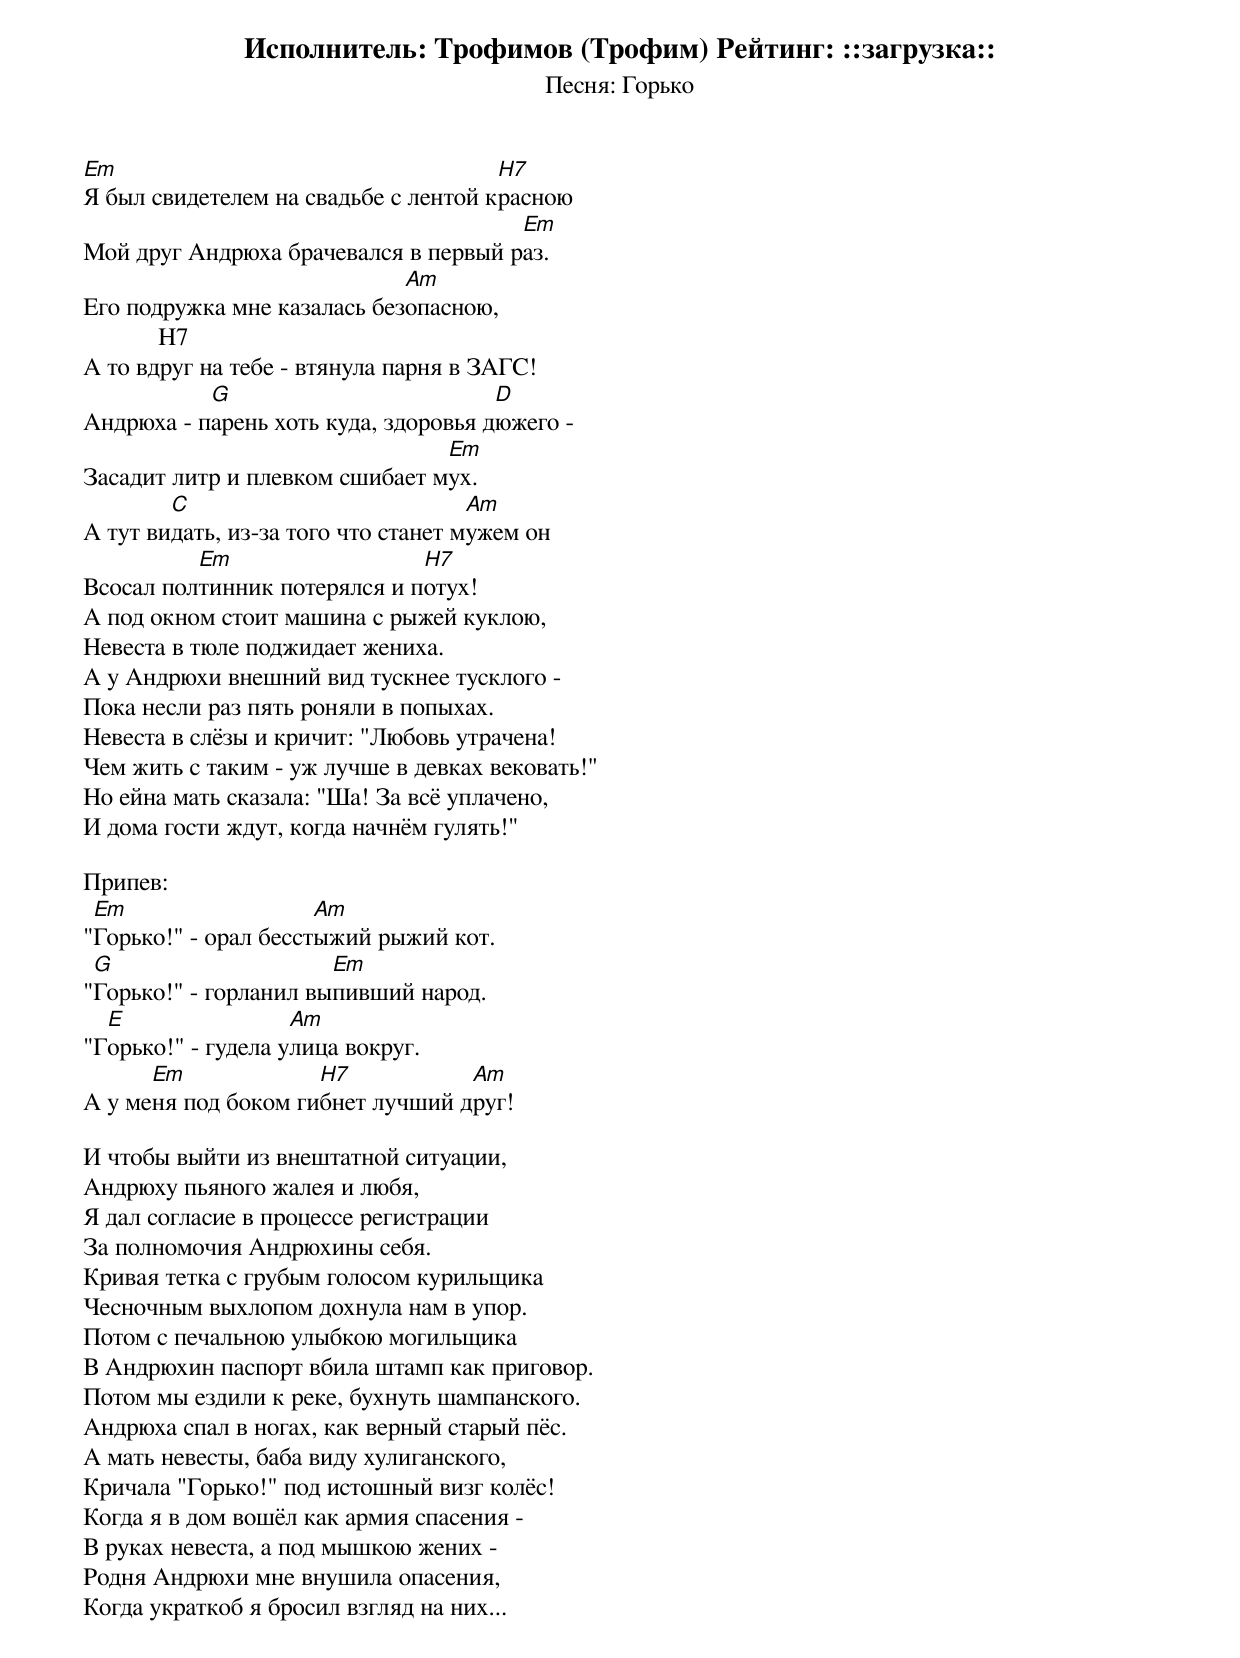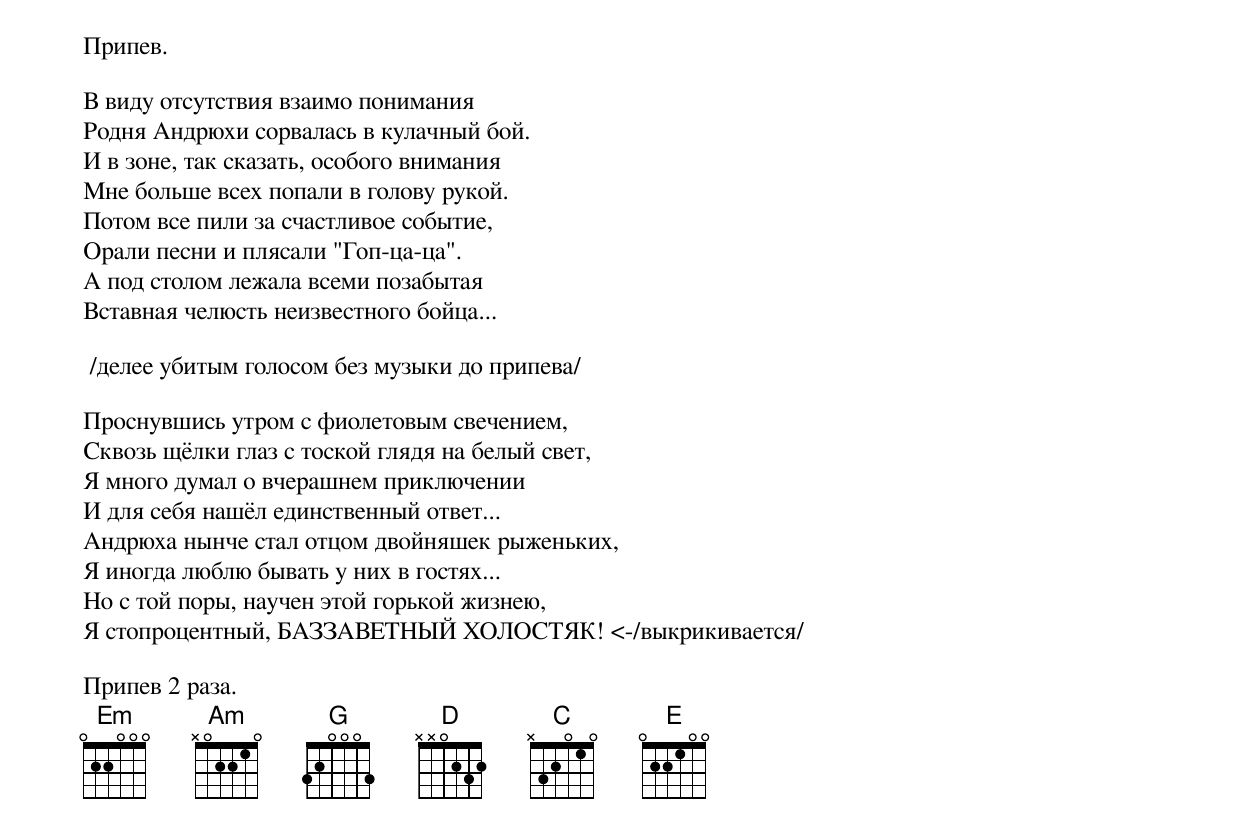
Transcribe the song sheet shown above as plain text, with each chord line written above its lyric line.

Исполнитель: Трофимов (Трофим) Рейтинг: ::загрузка::
Песня: Горько

Em                                    H7
Я был свидетелем на свадьбе с лентой красною
                                      Em
Мой друг Андрюха брачевался в первый раз.
                             Am
Его подружка мне казалась безопасною,
            H7
А то вдруг на тебе - втянула парня в ЗАГС!
           G                          D
Андрюха - парень хоть куда, здоровья дюжего -
                                Em
Засадит литр и плевком сшибает мух.
        C                            Am
А тут видать, из-за того что станет мужем он
          Em                  H7
Всосал полтинник потерялся и потух!
А под окном стоит машина с рыжей куклою,
Невеста в тюле поджидает жениха.
А у Андрюхи внешний вид тускнее тусклого -
Пока несли раз пять роняли в попыхах.
Невеста в слёзы и кричит: "Любовь утрачена!
Чем жить с таким - уж лучше в девках вековать!"
Но ейна мать сказала: "Ша! За всё уплачено,
И дома гости ждут, когда начнём гулять!"

Припев:
 Em                   Am
"Горько!" - орал бесстыжий рыжий кот.
 G                     Em
"Горько!" - горланил выпивший народ.
  E                 Am
"Горько!" - гудела улица вокруг.
      Em             H7           Am
А у меня под боком гибнет лучший друг!

И чтобы выйти из внештатной ситуации,
Андрюху пьяного жалея и любя,
Я дал согласие в процессе регистрации
За полномочия Андрюхины себя.
Кривая тетка с грубым голосом курильщика
Чесночным выхлопом дохнула нам в упор.
Потом с печальною улыбкою могильщика
В Андрюхин паспорт вбила штамп как приговор.
Потом мы ездили к реке, бухнуть шампанского.
Андрюха спал в ногах, как верный старый пёс.
А мать невесты, баба виду хулиганского,
Кричала "Горько!" под истошный визг колёс!
Когда я в дом вошёл как армия спасения -
В руках невеста, а под мышкою жених -
Родня Андрюхи мне внушила опасения,
Когда украткоб я бросил взгляд на них...

Припев.

В виду отсутствия взаимо понимания
Родня Андрюхи сорвалась в кулачный бой.
И в зоне, так сказать, особого внимания
Мне больше всех попали в голову рукой.
Потом все пили за счастливое событие,
Орали песни и плясали "Гоп-ца-ца".
А под столом лежала всеми позабытая
Вставная челюсть неизвестного бойца...

 /делее убитым голосом без музыки до припева/

Проснувшись утром с фиолетовым свечением,
Сквозь щёлки глаз с тоской глядя на белый свет,
Я много думал о вчерашнем приключении
И для себя нашёл единственный ответ...
Андрюха нынче стал отцом двойняшек рыженьких,
Я иногда люблю бывать у них в гостях...
Но с той поры, научен этой горькой жизнею,
Я стопроцентный, БАЗЗАВЕТНЫЙ ХОЛОСТЯК! <-/выкрикивается/

Припев 2 раза.
